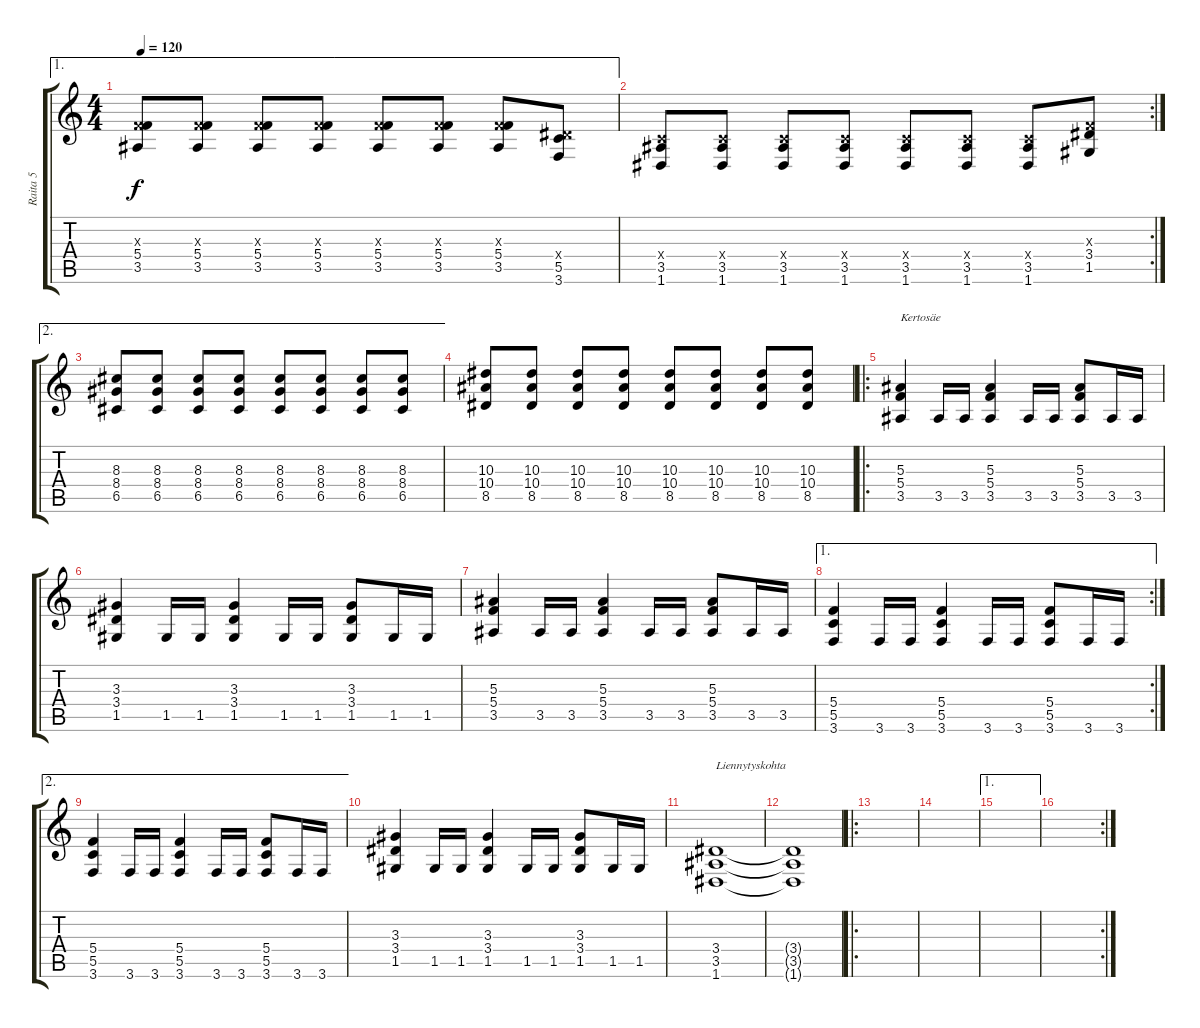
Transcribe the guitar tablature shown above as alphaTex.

\track ("Raita 5" "Raita 5") {instrument distortionguitar}
\staff {score tabs}
\tuning (D4 A3 F3 C3 G2 D2) {hide}
\ae 1
\ts (4 4)
\tempo 120
\clef g2
\ks c
(0.3{x} 5.4 3.5).8{dy f} (0.3{x} 5.4 3.5).8 (0.3{x} 5.4 3.5).8 (0.3{x} 5.4 3.5).8 (0.3{x} 5.4 3.5).8 (0.3{x} 5.4 3.5).8 (0.3{x} 5.4 3.5).8 (3.4{x} 5.5 3.6).8 |
\rc 2
(0.4{x} 3.5 1.6).8 (0.4{x} 3.5 1.6).8 (0.4{x} 3.5 1.6).8 (0.4{x} 3.5 1.6).8 (0.4{x} 3.5 1.6).8 (0.4{x} 3.5 1.6).8 (0.4{x} 3.5 1.6).8 (0.3{x} 3.4 1.5).8 |
\ae 2
(8.3 8.4 6.5).8 (8.3 8.4 6.5).8 (8.3 8.4 6.5).8 (8.3 8.4 6.5).8 (8.3 8.4 6.5).8 (8.3 8.4 6.5).8 (8.3 8.4 6.5).8 (8.3 8.4 6.5).8 |
(10.3 10.4 8.5).8 (10.3 10.4 8.5).8 (10.3 10.4 8.5).8 (10.3 10.4 8.5).8 (10.3 10.4 8.5).8 (10.3 10.4 8.5).8 (10.3 10.4 8.5).8 (10.3 10.4 8.5).8 |
\ro
(5.3 5.4 3.5).4{txt "Kertosäe"} 3.5.16 3.5.16 (5.3 5.4 3.5).4 3.5.16 3.5.16 (5.3 5.4 3.5).8 3.5.16 3.5.16 |
(3.3 3.4 1.5).4 1.5.16 1.5.16 (3.3 3.4 1.5).4 1.5.16 1.5.16 (3.3 3.4 1.5).8 1.5.16 1.5.16 |
(5.3 5.4 3.5).4 3.5.16 3.5.16 (5.3 5.4 3.5).4 3.5.16 3.5.16 (5.3 5.4 3.5).8 3.5.16 3.5.16 |
\ae 1
\rc 2
(5.4 5.5 3.6).4 3.6.16 3.6.16 (5.4 5.5 3.6).4 3.6.16 3.6.16 (5.4 5.5 3.6).8 3.6.16 3.6.16 |
\ae 2
(5.4 5.5 3.6).4 3.6.16 3.6.16 (5.4 5.5 3.6).4 3.6.16 3.6.16 (5.4 5.5 3.6).8 3.6.16 3.6.16 |
(3.3 3.4 1.5).4 1.5.16 1.5.16 (3.3 3.4 1.5).4 1.5.16 1.5.16 (3.3 3.4 1.5).8 1.5.16 1.5.16 |
(3.4 3.5 1.6).1{txt "Liennytyskohta"} |
(3.4{t} 3.5{t} 1.6{t}).1 |
\ro
|
|
\ae 1
|
\rc 2
